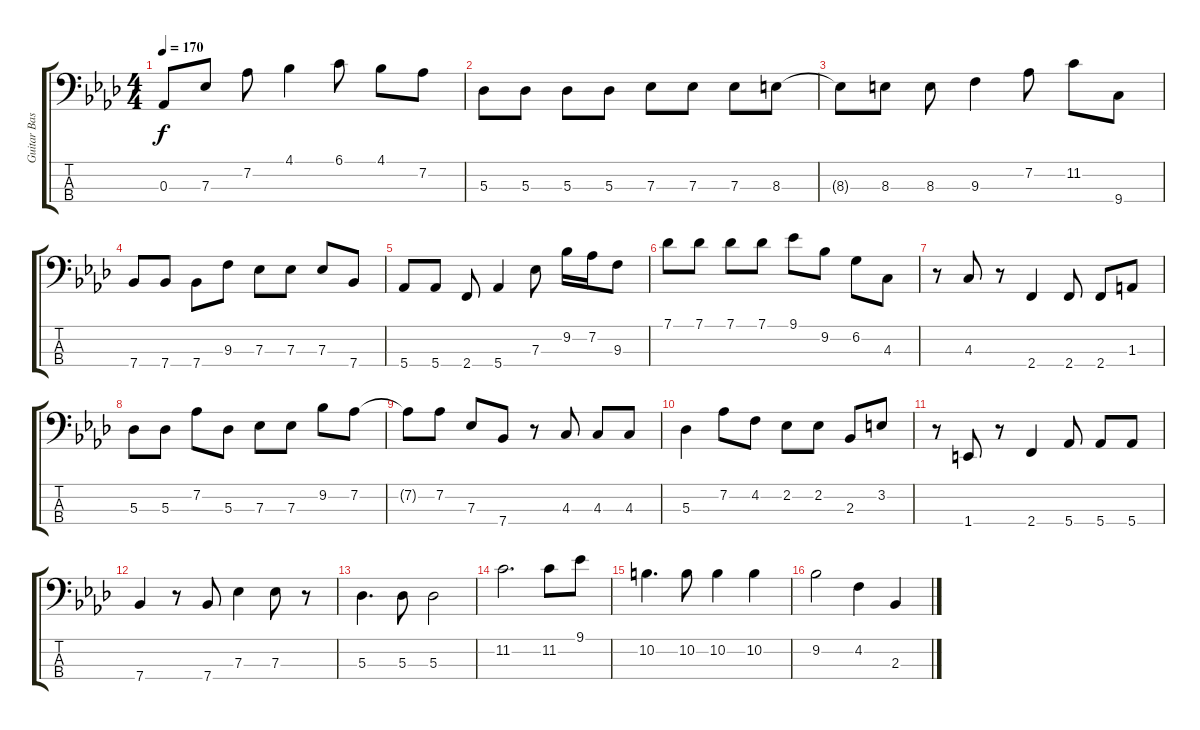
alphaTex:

\track ("Guitar Bass" "Guitar Bas") {instrument electricbassfinger}
\staff {score tabs}
\tuning (Gb2 Db2 Ab1 Eb1) {hide}
\ts (4 4)
\tempo 170
\clef f4
\ks ab
0.3{t}.8{dy f} 7.3.8 7.2.8 4.1.4 6.1.8 4.1.8 7.2.8 |
5.3.8 5.3.8 5.3.8 5.3.8 7.3.8 7.3.8 7.3.8 8.3.8 |
8.3{t}.8 8.3.8 8.3.8 9.3.4 7.2.8 11.2.8 9.4.8 |
7.4.8 7.4.8 7.4.8 9.3.8 7.3.8 7.3.8 7.3.8 7.4.8 |
5.4.8 5.4.8 2.4.8 5.4.4 7.3.8 9.2.16 7.2.16 9.3.8 |
7.1.8 7.1.8 7.1.8 7.1.8 9.1.8 9.2.8 6.2.8 4.3.8 |
r.8 4.3.8 r.8 2.4.4 2.4.8 2.4.8 1.3.8 |
5.3.8 5.3.8 7.2.8 5.3.8 7.3.8 7.3.8 9.2.8 7.2.8 |
7.2{t}.8 7.2.8 7.3.8 7.4.8 r.8 4.3.8 4.3.8 4.3.8 |
5.3.4 7.2.8 4.2.8 2.2.8 2.2.8 2.3.8 3.2.8 |
r.8 1.4.8 r.8 2.4.4 5.4.8 5.4.8 5.4.8 |
7.4.4 r.8 7.4.8 7.3.4 7.3.8 r.8 |
5.3.4{d} 5.3.8 5.3.2 |
11.2.2{d} 11.2.8 9.1.8 |
10.2.4{d} 10.2.8 10.2.4 10.2.4 |
9.2.2 4.2.4 2.3.4
